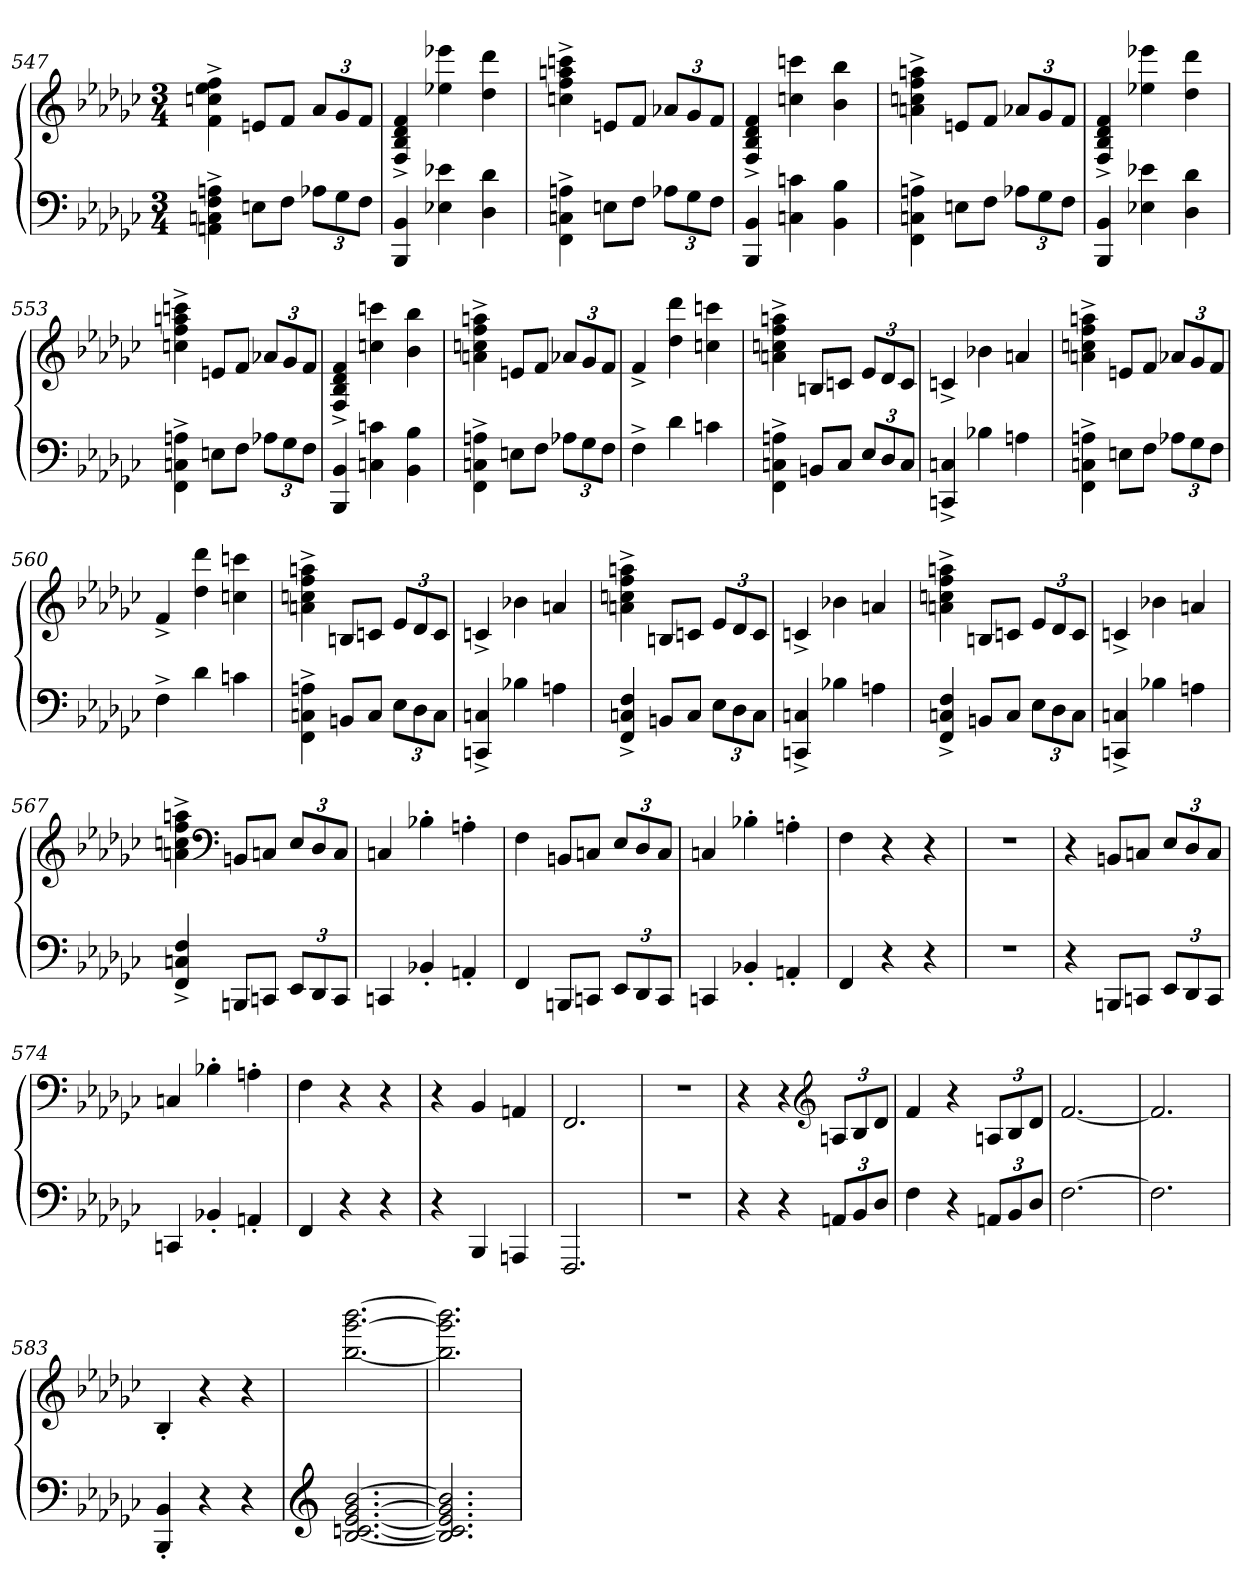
**kern	**kern
*part2	*part1
*staff2	*staff1
*clefF4	*clefG2
*k[b-e-a-d-g-c-]	*k[b-e-a-d-g-c-]
*M3/4	*M3/4
=547	=547
4AAn\^> 4Cn\^> 4F\^> 4An\^>	4f\^> 4ccn\^> 4ee-\^> 4ff\^>
8En\L	8en/L
8F\J	8f/J
12A-X\L	12a-/L
12G-\	12g-/
12F\J	12f/J
=548	=548
4BBB-/ 4BB-/	4F/^> 4B-/^> 4d-/^> 4f/^>
4E-X\ 4e-X\	4ee-X\ 4eee-X\
4D-\ 4d-\	4dd-\ 4ddd-\
=549	=549
4FF\^> 4Cn\^> 4An\^>	4ccn\^> 4ff\^> 4aan\^> 4cccn\^>
8En\L	8en/L
8F\J	8f/J
12A-X\L	12a-X/L
12G-\	12g-/
12F\J	12f/J
=550	=550
4BBB-/ 4BB-/	4F/^> 4B-/^> 4d-/^> 4f/^>
4Cn\ 4cn\	4ccn\ 4cccn\
4BB-\ 4B-\	4b-\ 4bb-\
=551	=551
4FF\^> 4Cn\^> 4An\^>	4an\^> 4ccn\^> 4ff\^> 4aan\^>
8En\L	8en/L
8F\J	8f/J
12A-X\L	12a-X/L
12G-\	12g-/
12F\J	12f/J
=552	=552
4BBB-/ 4BB-/	4F/^> 4B-/^> 4d-/^> 4f/^>
4E-X\ 4e-X\	4ee-X\ 4eee-X\
4D-\ 4d-\	4dd-\ 4ddd-\
=553	=553
4FF\^> 4Cn\^> 4An\^>	4ccn\^> 4ff\^> 4aan\^> 4cccn\^>
8En\L	8en/L
8F\J	8f/J
12A-X\L	12a-X/L
12G-\	12g-/
12F\J	12f/J
=554	=554
4BBB-/ 4BB-/	4F/^> 4B-/^> 4d-/^> 4f/^>
4Cn\ 4cn\	4ccn\ 4cccn\
4BB-\ 4B-\	4b-\ 4bb-\
=555	=555
4FF\^> 4Cn\^> 4An\^>	4an\^> 4ccn\^> 4ff\^> 4aan\^>
8En\L	8en/L
8F\J	8f/J
12A-X\L	12a-X/L
12G-\	12g-/
12F\J	12f/J
=556	=556
4F^>\	4f^>/
4d-\	4dd-\ 4ddd-\
4cn\	4ccn\ 4cccn\
=557	=557
4FF\^> 4Cn\^> 4An\^>	4an\^> 4ccn\^> 4ff\^> 4aan\^>
8BBn/L	8Bn/L
8C/J	8c/J
12E-/L	12e-/L
12D-/	12d-/
12C/J	12c/J
=558	=558
4CCn/^> 4Cn/^>	4cn^>/
4B-X\	4b-X\
4An\	4an/
=559	=559
4FF\^> 4Cn\^> 4An\^>	4an\^> 4ccn\^> 4ff\^> 4aan\^>
8En\L	8en/L
8F\J	8f/J
12A-X\L	12a-X/L
12G-\	12g-/
12F\J	12f/J
=560	=560
4F^>\	4f^>/
4d-\	4dd-\ 4ddd-\
4cn\	4ccn\ 4cccn\
=561	=561
4FF\^> 4Cn\^> 4An\^>	4an\^> 4ccn\^> 4ff\^> 4aan\^>
8BBn/L	8Bn/L
8C/J	8c/J
12E-\L	12e-/L
12D-\	12d-/
12C\J	12c/J
=562	=562
4CCn/^> 4Cn/^>	4cn^>/
4B-X\	4b-X\
4An\	4an/
=563	=563
4FF/^> 4Cn/^> 4F/^>	4an\^> 4ccn\^> 4ff\^> 4aan\^>
8BBn/L	8Bn/L
8C/J	8c/J
12E-\L	12e-/L
12D-\	12d-/
12C\J	12c/J
=564	=564
4CCn/^> 4Cn/^>	4cn^>/
4B-X\	4b-X\
4An\	4an/
=565	=565
4FF/^> 4Cn/^> 4F/^>	4an\^> 4ccn\^> 4ff\^> 4aan\^>
8BBn/L	8Bn/L
8C/J	8c/J
12E-\L	12e-/L
12D-\	12d-/
12C\J	12c/J
=566	=566
4CCn/^> 4Cn/^>	4cn^>/
4B-X\	4b-X\
4An\	4an/
=567	=567
4FF/^> 4Cn/^> 4F/^>	4an\^> 4ccn\^> 4ff\^> 4aan\^>
*	*clefF4
8BBBn/L	8BBn/L
8CC/J	8C/J
12EE-/L	12E-/L
12DD-/	12D-/
12CC/J	12C/J
=568	=568
4CCn/	4Cn/
4BB-X'>/	4B-X'>\
4AAn'>/	4An'>\
=569	=569
4FF/	4F\
8BBBn/L	8BBn/L
8CCn/J	8Cn/J
12EE-/L	12E-/L
12DD-/	12D-/
12CC/J	12C/J
=570	=570
4CCn/	4Cn/
4BB-X'>/	4B-X'>\
4AAn'>/	4An'>\
=571	=571
4FF/	4F\
4r	4r
4r	4r
=572	=572
2.r	2.r
=573	=573
4r	4r
8BBBn/L	8BBn/L
8CCn/J	8Cn/J
12EE-/L	12E-/L
12DD-/	12D-/
12CC/J	12C/J
=574	=574
4CCn/	4Cn/
4BB-X'>/	4B-X'>\
4AAn'>/	4An'>\
=575	=575
4FF/	4F\
4r	4r
4r	4r
=576	=576
4r	4r
4BBB-/	4BB-/
4AAAn/	4AAn/
=577	=577
2.FFF/	2.FF/
=578	=578
2.r	2.r
=579	=579
4r	4r
4r	4r
*	*clefG2
12AAn/L	12An/L
12BB-/	12B-/
12D-/J	12d-/J
=580	=580
4F\	4f/
4r	4r
12AAn/L	12An/L
12BB-/	12B-/
12D-/J	12d-/J
=581	=581
[2.F\	[2.f/
=582	=582
2.F\]	2.f/]
=583	=583
4BBB-/'> 4BB-/'>	4B-'>/
4r	4r
4r	4r
=584	=584
*clefG2	*
[2.B-/ [2.cn/ [2.e-/ [2.g-/ [2.b-/	[2.bb-\ [2.ggg-\ [2.bbb-\
=585	=585
2.B-/] 2.cn/] 2.e-/] 2.g-/] 2.b-/]	2.bb-\] 2.ggg-\] 2.bbb-\]
=	=
*-	*-
